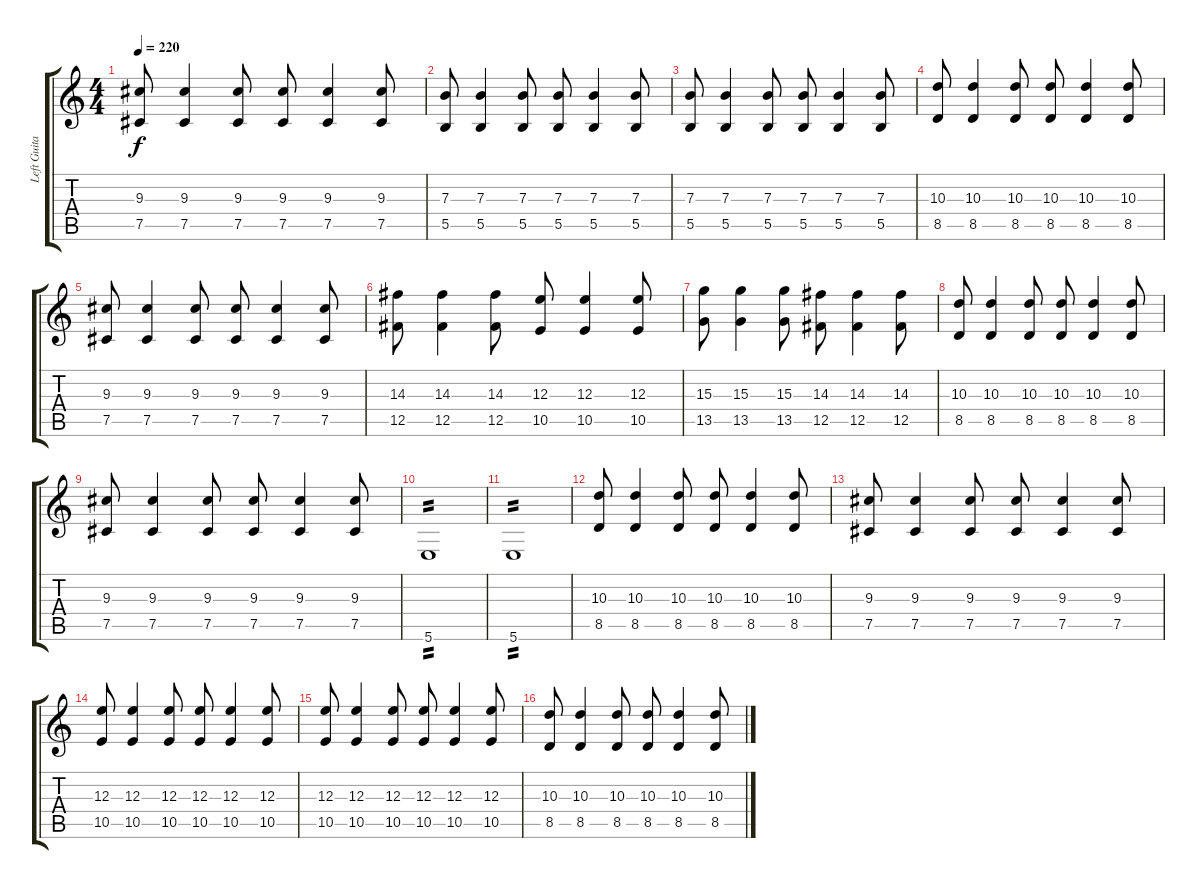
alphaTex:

\track ("Left Guitar" "Left Guita") {instrument distortionguitar}
\staff {score tabs}
\tuning (Db4 Ab3 E3 B2 Gb2 B1) {hide}
\ts (4 4)
\tempo 220
\clef g2
\ks c
(9.3 7.5).8{dy f} (9.3 7.5).4 (9.3 7.5).8 (9.3 7.5).8 (9.3 7.5).4 (9.3 7.5).8 |
(7.3 5.5).8 (7.3 5.5).4 (7.3 5.5).8 (7.3 5.5).8 (7.3 5.5).4 (7.3 5.5).8 |
(7.3 5.5).8 (7.3 5.5).4 (7.3 5.5).8 (7.3 5.5).8 (7.3 5.5).4 (7.3 5.5).8 |
(10.3 8.5).8 (10.3 8.5).4 (10.3 8.5).8 (10.3 8.5).8 (10.3 8.5).4 (10.3 8.5).8 |
(9.3 7.5).8 (9.3 7.5).4 (9.3 7.5).8 (9.3 7.5).8 (9.3 7.5).4 (9.3 7.5).8 |
(14.3 12.5).8 (14.3 12.5).4 (14.3 12.5).8 (12.3 10.5).8 (12.3 10.5).4 (12.3 10.5).8 |
(15.3 13.5).8 (15.3 13.5).4 (15.3 13.5).8 (14.3 12.5).8 (14.3 12.5).4 (14.3 12.5).8 |
(10.3 8.5).8 (10.3 8.5).4 (10.3 8.5).8 (10.3 8.5).8 (10.3 8.5).4 (10.3 8.5).8 |
(9.3 7.5).8 (9.3 7.5).4 (9.3 7.5).8 (9.3 7.5).8 (9.3 7.5).4 (9.3 7.5).8 |
5.6.1{tp 2} |
5.6.1{tp 2} |
(10.3 8.5).8 (10.3 8.5).4 (10.3 8.5).8 (10.3 8.5).8 (10.3 8.5).4 (10.3 8.5).8 |
(9.3 7.5).8 (9.3 7.5).4 (9.3 7.5).8 (9.3 7.5).8 (9.3 7.5).4 (9.3 7.5).8 |
(12.3 10.5).8 (12.3 10.5).4 (12.3 10.5).8 (12.3 10.5).8 (12.3 10.5).4 (12.3 10.5).8 |
(12.3 10.5).8 (12.3 10.5).4 (12.3 10.5).8 (12.3 10.5).8 (12.3 10.5).4 (12.3 10.5).8 |
(10.3 8.5).8 (10.3 8.5).4 (10.3 8.5).8 (10.3 8.5).8 (10.3 8.5).4 (10.3 8.5).8
